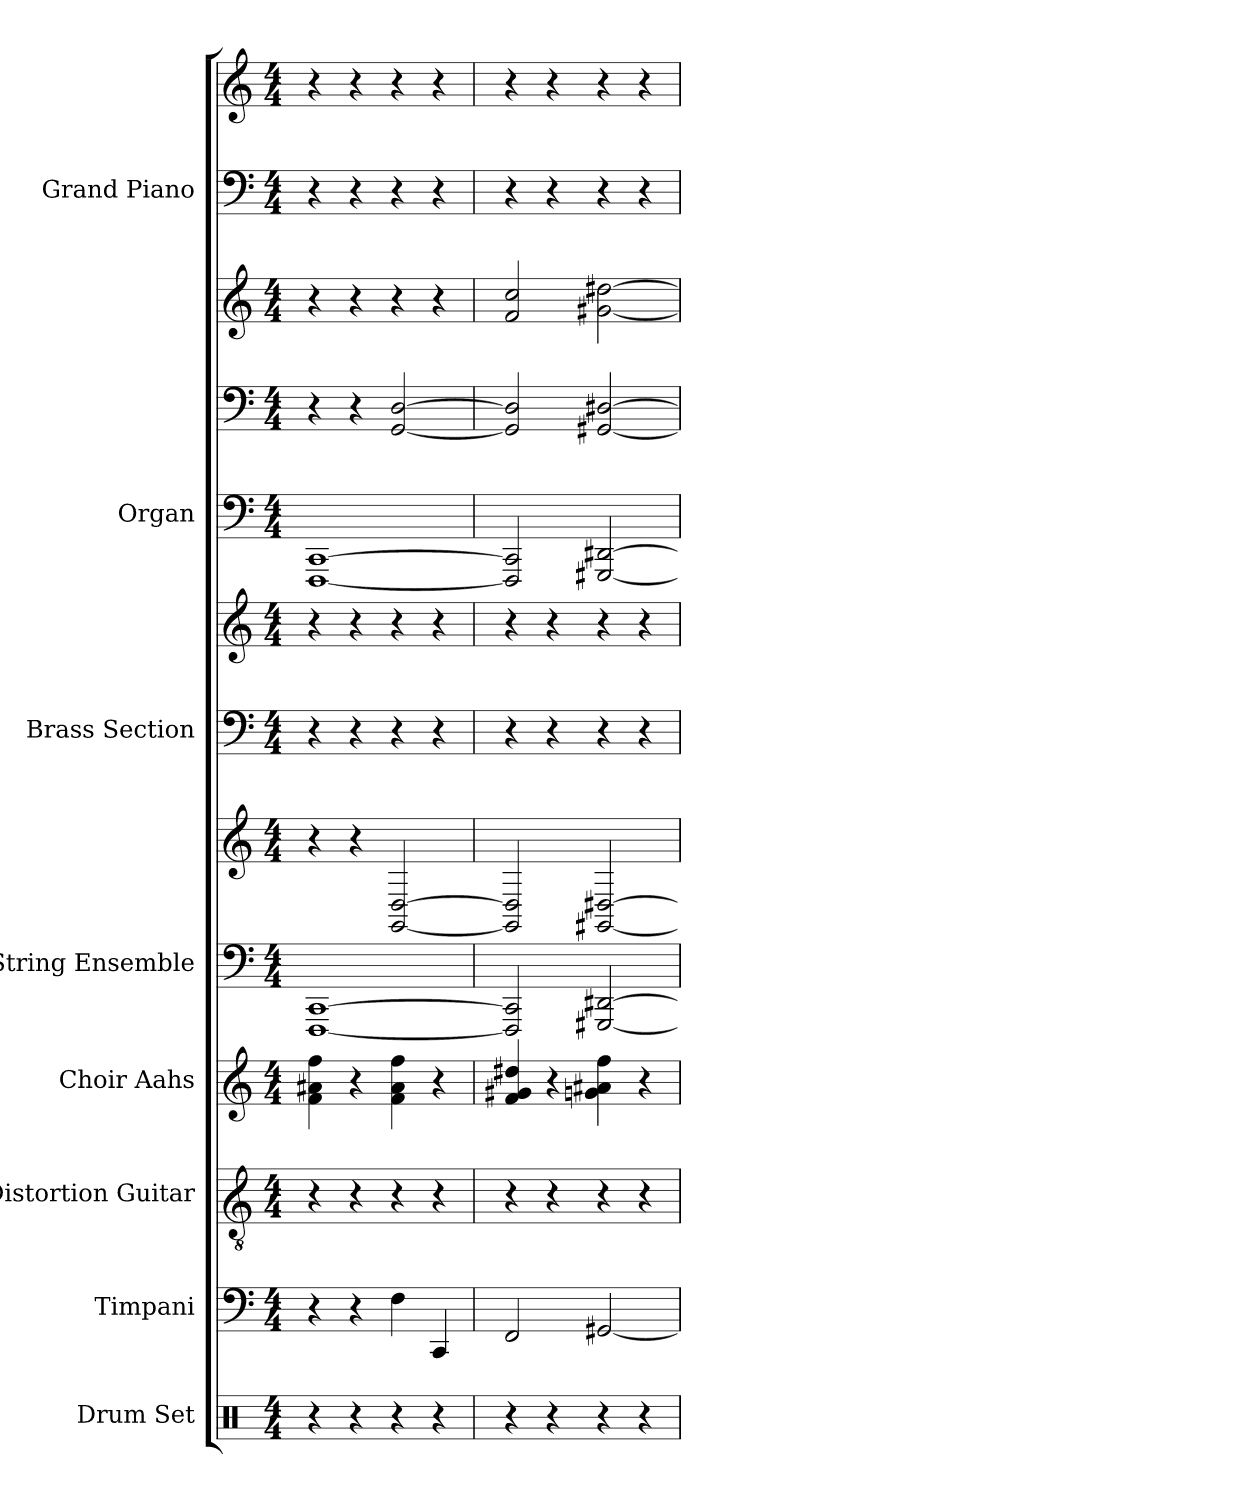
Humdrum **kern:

**kern	**kern	**kern	**kern	**kern	**kern	**kern	**kern	**kern	**kern	**kern	**kern	**kern
*part8	*part7	*part6	*part5	*part4	*part4	*part3	*part3	*part2	*part2	*part2	*part1	*part1
*staff13	*staff12	*staff11	*staff10	*staff9	*staff8	*staff7	*staff6	*staff5	*staff4	*staff3	*staff2	*staff1
*I"Drum Set	*I"Timpani	*I"Distortion Guitar	*I"Choir Aahs	*I"String Ensemble	*	*I"Brass Section	*	*I"Organ	*	*	*I"Grand Piano	*
*I'Drs.	*I'Timp.	*I'Dist. Guit.	*I'Ch. Aa.	*I'St. Ens.	*	*I'Brs. Se.	*	*I'Org.	*	*	*I'Pno.	*
*stria5	*stria5	*stria6	*stria5	*stria5	*stria5	*stria5	*stria5	*stria5	*stria5	*stria5	*stria5	*stria5
*clefX	*clefF4	*clefGv2	*clefG2	*clefF4	*clefG2	*clefF4	*clefG2	*clefF4	*clefF4	*clefG2	*clefF4	*clefG2
*k[]	*k[]	*k[]	*k[]	*k[]	*k[]	*k[]	*k[]	*k[]	*k[]	*k[]	*k[]	*k[]
*M4/4	*M4/4	*M4/4	*M4/4	*M4/4	*M4/4	*M4/4	*M4/4	*M4/4	*M4/4	*M4/4	*M4/4	*M4/4
*MM160	*MM160	*MM160	*MM160	*MM160	*MM160	*MM160	*MM160	*MM160	*MM160	*MM160	*MM160	*MM160
=1	=1	=1	=1	=1	=1	=1	=1	=1	=1	=1	=1	=1
4r	4r	4r	4ff 4f 4a#X	[1CC [1FFF	4r	4r	4r	[1CC [1FFF	4r	4r	4r	4r
4r	4r	4r	4r	.	4r	4r	4r	.	4r	4r	4r	4r
4r	4F	4r	4f 4a# 4ff	.	[2GG [2D	4r	4r	.	[2GG [2D	4r	4r	4r
4r	4CC	4r	4r	.	.	4r	4r	.	.	4r	4r	4r
=2	=2	=2	=2	=2	=2	=2	=2	=2	=2	=2	=2	=2
4r	2FF	4r	4f 4g#X 4dd#X	2FFF] 2CC]	2GG] 2D]	4r	4r	2FFF] 2CC]	2GG] 2D]	2f 2cc	4r	4r
4r	.	4r	4r	.	.	4r	4r	.	.	.	4r	4r
4r	[2GG#X	4r	4gn 4ff 4a#X	[2DD#X [2GGG#X	[2GG#X [2D#X	4r	4r	[2DD#X [2GGG#X	[2GG#X [2D#X	[2g#X [2dd#X	4r	4r
4r	.	4r	4r	.	.	4r	4r	.	.	.	4r	4r
=	=	=	=	=	=	=	=	=	=	=	=	=
*-	*-	*-	*-	*-	*-	*-	*-	*-	*-	*-	*-	*-
